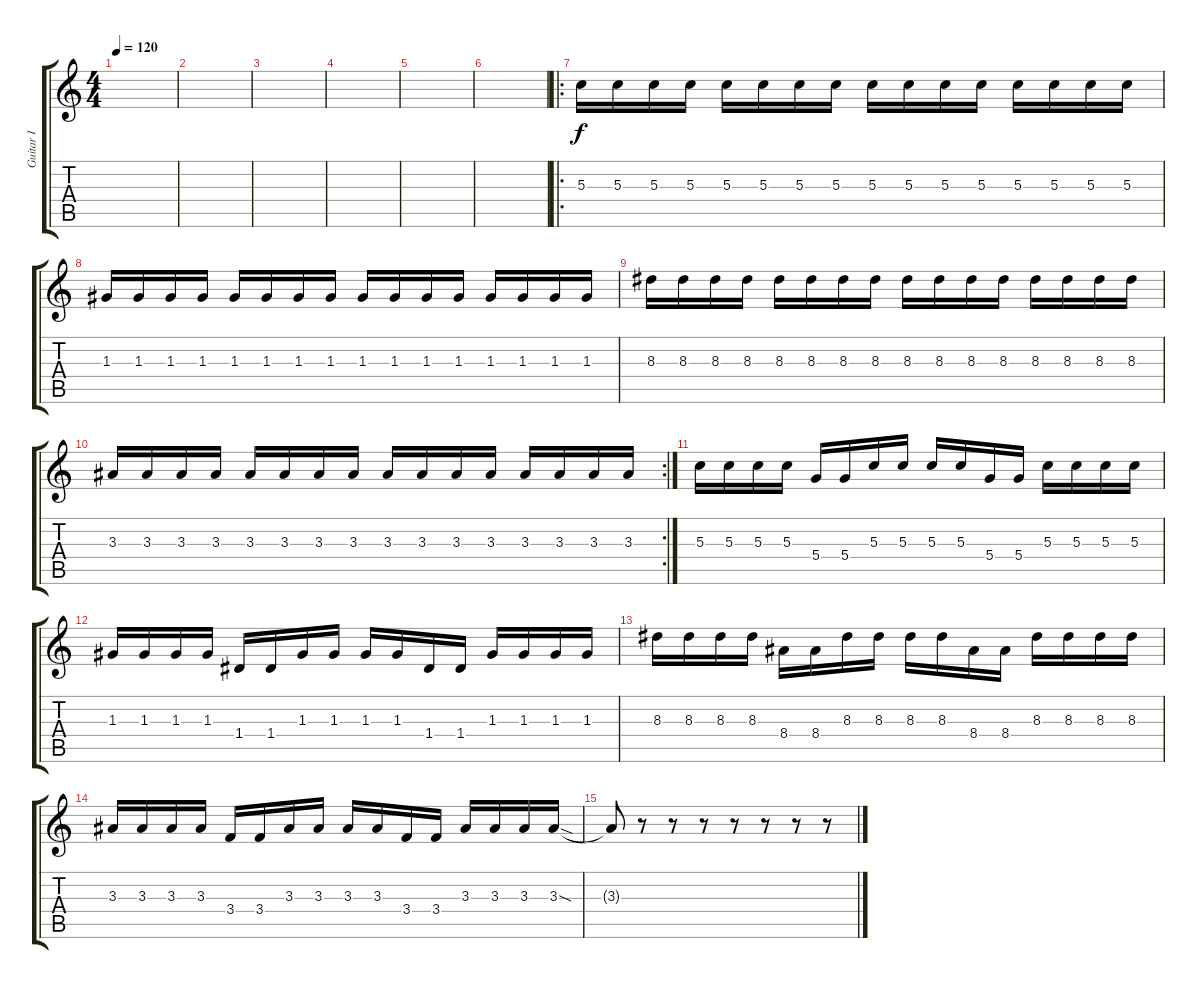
\track ("Guitar I" "Guitar I") {instrument overdrivenguitar}
\staff {score tabs}
\tuning (E4 B3 G3 D3 A2 E2) {hide}
\ts (4 4)
\tempo 120
\clef g2
\ks c
|
|
|
|
|
|
\ro
5.3.16 5.3.16 5.3.16 5.3.16 5.3.16 5.3.16 5.3.16 5.3.16 5.3.16 5.3.16 5.3.16 5.3.16 5.3.16 5.3.16 5.3.16 5.3.16 |
1.3.16 1.3.16 1.3.16 1.3.16 1.3.16 1.3.16 1.3.16 1.3.16 1.3.16 1.3.16 1.3.16 1.3.16 1.3.16 1.3.16 1.3.16 1.3.16 |
8.3.16 8.3.16 8.3.16 8.3.16 8.3.16 8.3.16 8.3.16 8.3.16 8.3.16 8.3.16 8.3.16 8.3.16 8.3.16 8.3.16 8.3.16 8.3.16 |
\rc 2
3.3.16 3.3.16 3.3.16 3.3.16 3.3.16 3.3.16 3.3.16 3.3.16 3.3.16 3.3.16 3.3.16 3.3.16 3.3.16 3.3.16 3.3.16 3.3.16 |
5.3.16 5.3.16 5.3.16 5.3.16 5.4.16 5.4.16 5.3.16 5.3.16 5.3.16 5.3.16 5.4.16 5.4.16 5.3.16 5.3.16 5.3.16 5.3.16 |
1.3.16 1.3.16 1.3.16 1.3.16 1.4.16 1.4.16 1.3.16 1.3.16 1.3.16 1.3.16 1.4.16 1.4.16 1.3.16 1.3.16 1.3.16 1.3.16 |
8.3.16 8.3.16 8.3.16 8.3.16 8.4.16 8.4.16 8.3.16 8.3.16 8.3.16 8.3.16 8.4.16 8.4.16 8.3.16 8.3.16 8.3.16 8.3.16 |
3.3.16 3.3.16 3.3.16 3.3.16 3.4.16 3.4.16 3.3.16 3.3.16 3.3.16 3.3.16 3.4.16 3.4.16 3.3.16 3.3.16 3.3.16 3.3{sod}.16 |
3.3{t}.8 r.8 r.8 r.8 r.8 r.8 r.8 r.8
